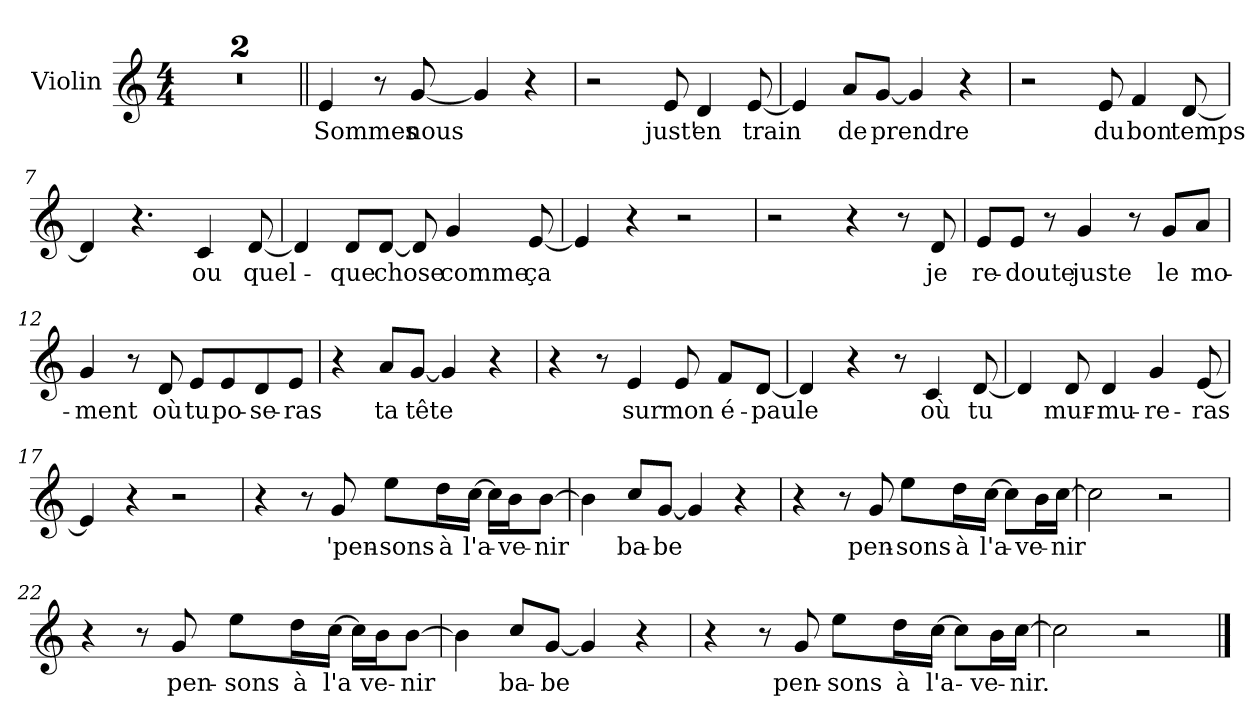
**kern	**text
*part1	*part1
*staff1	*staff1
*I"Violin	*
*I'Vln	*
*clefG2	*
*k[]	*
*C:	*
*M4/4	*
=1	=1
1r	.
=2	=2
1r	.
=3||	=3||
4e/	Sommes
8r	.
[8g/	nous
4g/]	.
4r	.
=4	=4
2r	.
8e/	just'
4d/	en
[8e/	train
!!LO:LB:g=z
=5	=5
4e/]	.
8a/L	de
[8g/J	prendre
4g/]	.
4r	.
=6	=6
2r	.
8e/	du
4f/	bon
[8d/	temps
=7	=7
4d/]	.
4.r	.
4c/	ou
[8d/	quel-
=8	=8
4d/]	.
8d/L	-que
[8d/J	chose
8d/]	.
4g/	comme
[8e/	ça
!!LO:LB:g=z
=9	=9
4e/]	.
4r	.
2r	.
=10	=10
2r	.
4r	.
8r	.
8d/	je
=11	=11
8e/L	re-
8e/J	-doute
8r	.
4g/	juste
8r	.
8g/L	le
8a/J	mo-
=12	=12
4g/	-ment
8r	.
8d/	où
8e/L	tu
8e/	po-
8d/	-se-
8e/J	-ras
!!LO:LB:g=z
=13	=13
4r	.
8a/L	ta
[8g/J	tête
4g/]	.
4r	.
=14	=14
4r	.
8r	.
4e/	sur
8e/	mon
8f/L	é-
[8d/J	-paule
=15	=15
4d/]	.
4r	.
8r	.
4c/	où
[8d/	tu
=16	=16
4d/]	.
8d/	mur-
4d/	-mu-
4g/	-re-
[8e/	-ras
!!LO:LB:g=z
=17	=17
4e/]	.
4r	.
2r	.
=18	=18
4r	.
8r	.
8g/	'pen-
8ee\L	-sons
16dd\	à
[16cc\J	l'a-
16cc\L]	.
16b\	-ve-
[8b\J	-nir
=19	=19
4b\]	.
8cc\L	ba-
[8g/J	-be
4g/]	.
4r	.
=20	=20
4r	.
8r	.
8g/	pen-
8ee\L	-sons
16dd\	à
[16cc\J	l'a-
8cc\L]	.
16b\	-ve-
[16cc\J	-nir
!!LO:LB:g=z
=21	=21
2cc\]	.
2r	.
=22	=22
4r	.
8r	.
8g/	pen-
8ee\L	-sons
16dd\	à
[16cc\J	l'a
16cc\L]	.
16b\	ve-
[8b\J	-nir
=23	=23
4b\]	.
8cc\L	ba-
[8g/J	-be
4g/]	.
4r	.
=24	=24
4r	.
8r	.
8g/	pen-
8ee\L	-sons
16dd\	à
[16cc\J	l'a-
8cc\L]	.
16b\	-ve-
[16cc\J	-nir.
=25	=25
2cc\]	.
2r	.
==	==
*-	*-
